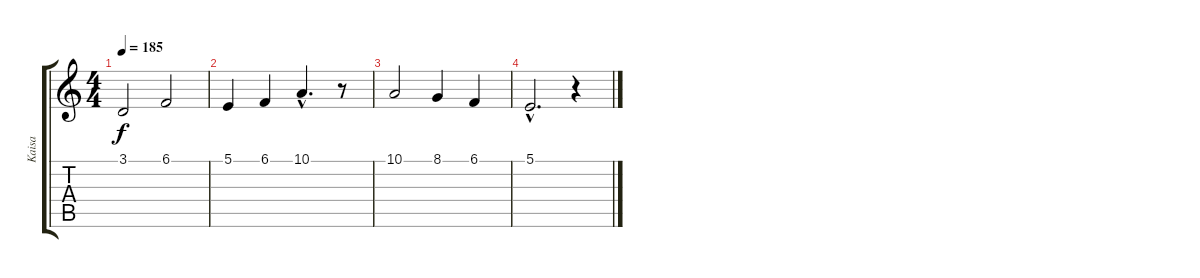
\track ("Kaisa" "Kaisa") {instrument cello}
\staff {score tabs}
\tuning (B3 Gb3 D3 A2 E2 B1) {hide}
\ts (4 4)
\tempo 185
\clef g2
\ks c
3.1.2{dy f} 6.1.2 |
5.1.4 6.1.4 10.1{hac}.4{d} r.8 |
10.1.2 8.1.4 6.1.4 |
5.1{hac}.2{d} r.4
